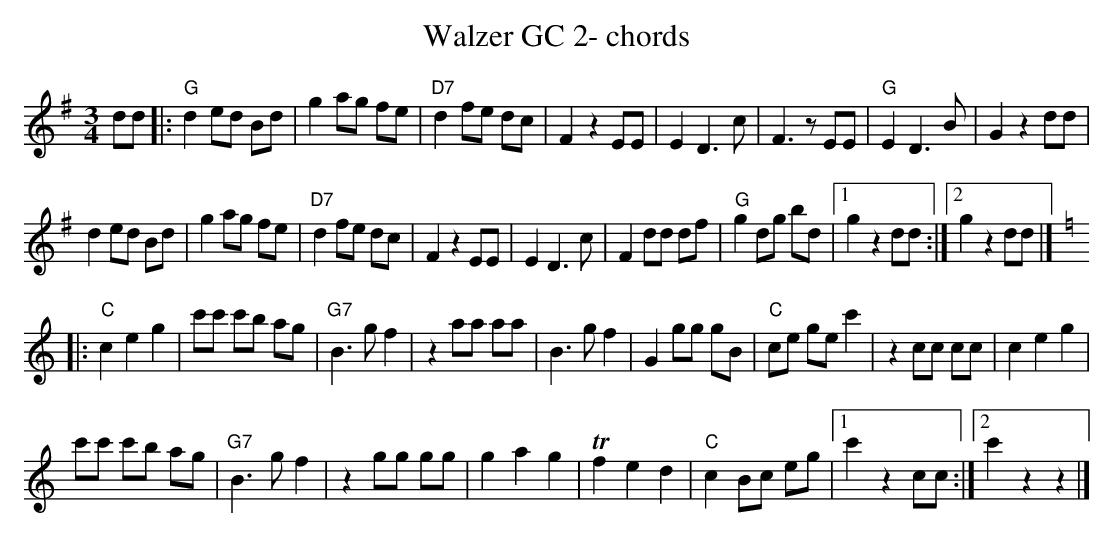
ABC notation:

X:1
T:Walzer GC 2- chords
M:3/4
L:1/8
K:Gmaj%%MIDI gchordon
dd |: "G"d2 ed Bd | g2 ag fe | "D7"d2 fe dc | F2z2EE | E2D3c | F3zEE | "G"E2D3B | G2z2dd |
d2 ed Bd | g2 ag fe | "D7"d2 fe dc | F2z2EE | E2D3c | F2dd df | "G"g2 dg bd |1 g2z2dd :|2 g2z2dd |] [K:Cmaj]
|:"C"c2e2g2 | c'c' c'b ag | "G7"B3gf2 | z2aa aa | B3gf2 | G2gg gB | "C"ce ge c'2 | z2 cc cc | c2e2g2 |
c'c' c'b ag | "G7"B3gf2 | z2gg gg | g2a2g2 | Tf2e2d2 | "C"c2 Bc eg |1 c'2z2cc :|2 c'2z2z2 |]
